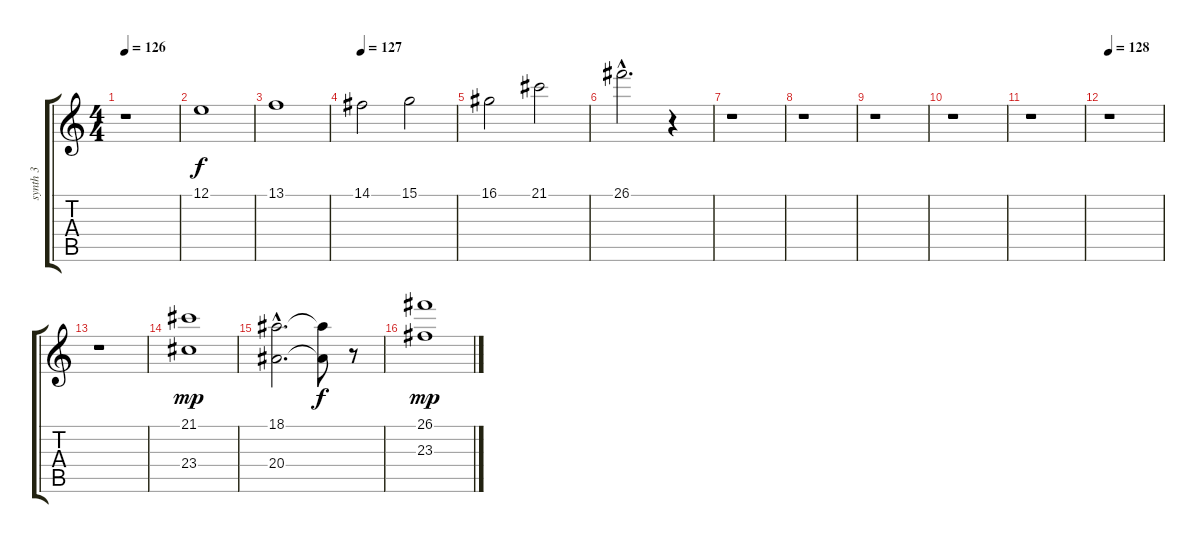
\track ("synth 3 " "synth 3 ") {instrument lead1square}
\staff {score tabs}
\tuning (E4 B3 G3 D3 A2 E2) {hide}
\ts (4 4)
\tempo 126
\clef g2
\ks c
r.1{dy f} |
12.1.1{volume 11} |
13.1.1{volume 11} |
\tempo 127
14.1.2{volume 11} 15.1.2{volume 11} |
16.1.2{volume 11} 21.1.2{volume 11} |
26.1{hac}.2{d volume 11} r.4 |
r.1 |
r.1 |
r.1 |
r.1 |
r.1 |
\tempo 128
r.1 |
r.1 |
(21.1 23.4).1{dy mp volume 9} |
(18.1{hac} 20.4{hac}).2{d volume 9} (18.1{t} 20.4{t}).8{dy f} r.8 |
(26.1 23.3).1{dy mp volume 9}
